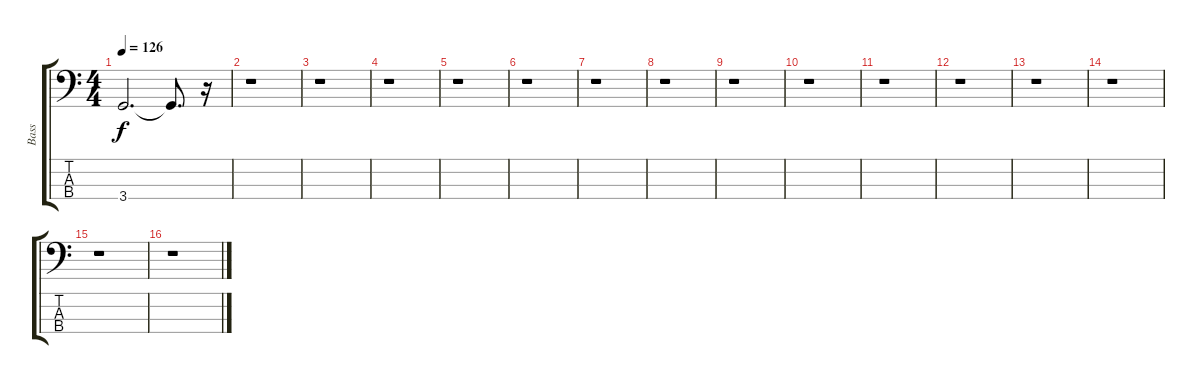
\track ("Bass" "Bass") {instrument synthbass2}
\staff {score tabs}
\tuning (G2 D2 A1 E1) {hide}
\ts (4 4)
\tempo 126
\clef f4
\ks c
3.4{t}.2{d dy f} 3.4{t}.8{d} r.16 |
r.1 |
r.1 |
r.1 |
r.1 |
r.1 |
r.1 |
r.1 |
r.1 |
r.1 |
r.1 |
r.1 |
r.1 |
r.1 |
r.1 |
r.1
